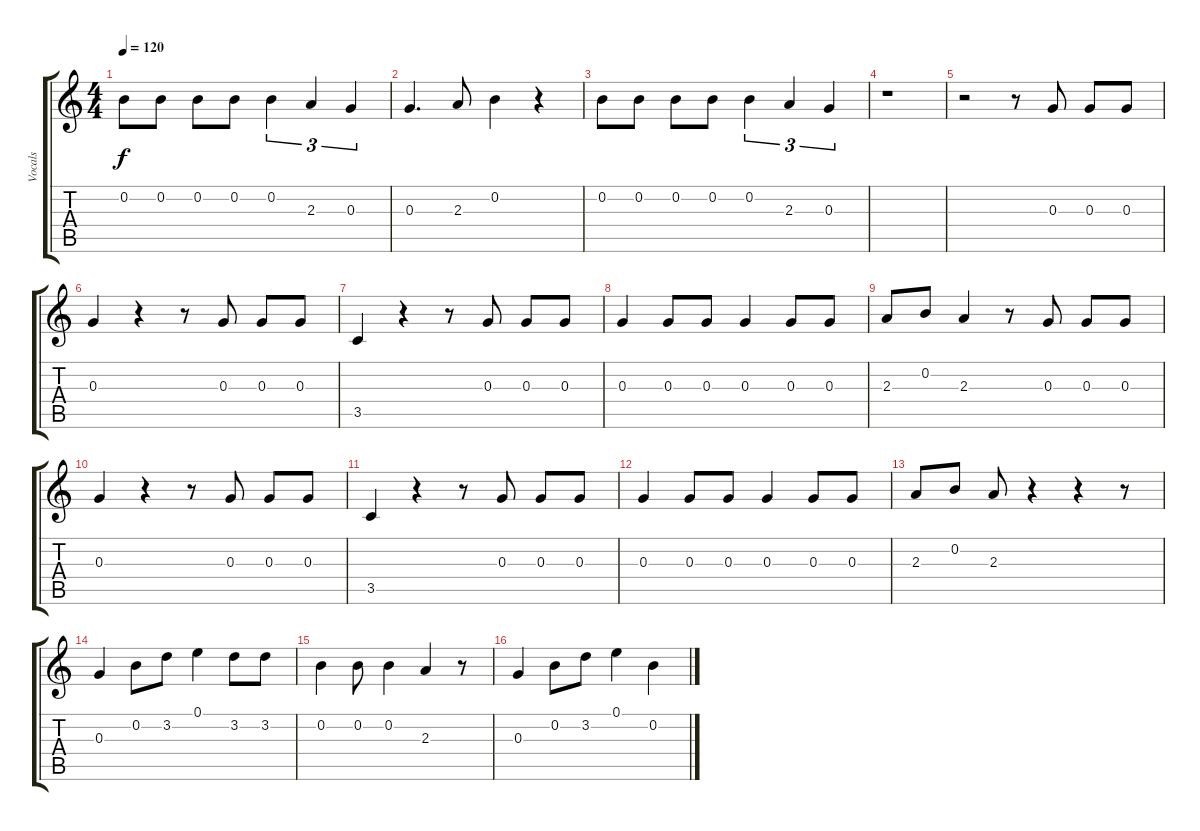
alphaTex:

\track ("Vocals" "Vocals") {instrument acousticguitarsteel}
\staff {score tabs}
\tuning (E4 B3 G3 D3 A2 E2) {hide}
\ts (4 4)
\tempo 120
\clef g2
\ks c
0.2.8{dy f} 0.2.8 0.2.8 0.2.8 0.2.4{tu (3 2)} 2.3.4{tu (3 2)} 0.3.4{tu (3 2)} |
0.3.4{d} 2.3.8 0.2.4 r.4 |
0.2.8 0.2.8 0.2.8 0.2.8 0.2.4{tu (3 2)} 2.3.4{tu (3 2)} 0.3.4{tu (3 2)} |
r.1 |
r.2 r.8 0.3.8 0.3.8 0.3.8 |
0.3.4 r.4 r.8 0.3.8 0.3.8 0.3.8 |
3.5.4 r.4 r.8 0.3.8 0.3.8 0.3.8 |
0.3.4 0.3.8 0.3.8 0.3.4 0.3.8 0.3.8 |
2.3.8 0.2.8 2.3.4 r.8 0.3.8 0.3.8 0.3.8 |
0.3.4 r.4 r.8 0.3.8 0.3.8 0.3.8 |
3.5.4 r.4 r.8 0.3.8 0.3.8 0.3.8 |
0.3.4 0.3.8 0.3.8 0.3.4 0.3.8 0.3.8 |
2.3.8 0.2.8 2.3.8 r.4 r.4 r.8 |
0.3.4 0.2.8 3.2.8 0.1.4 3.2.8 3.2.8 |
0.2.4 0.2.8 0.2.4 2.3.4 r.8 |
0.3.4 0.2.8 3.2.8 0.1.4 0.2.4
